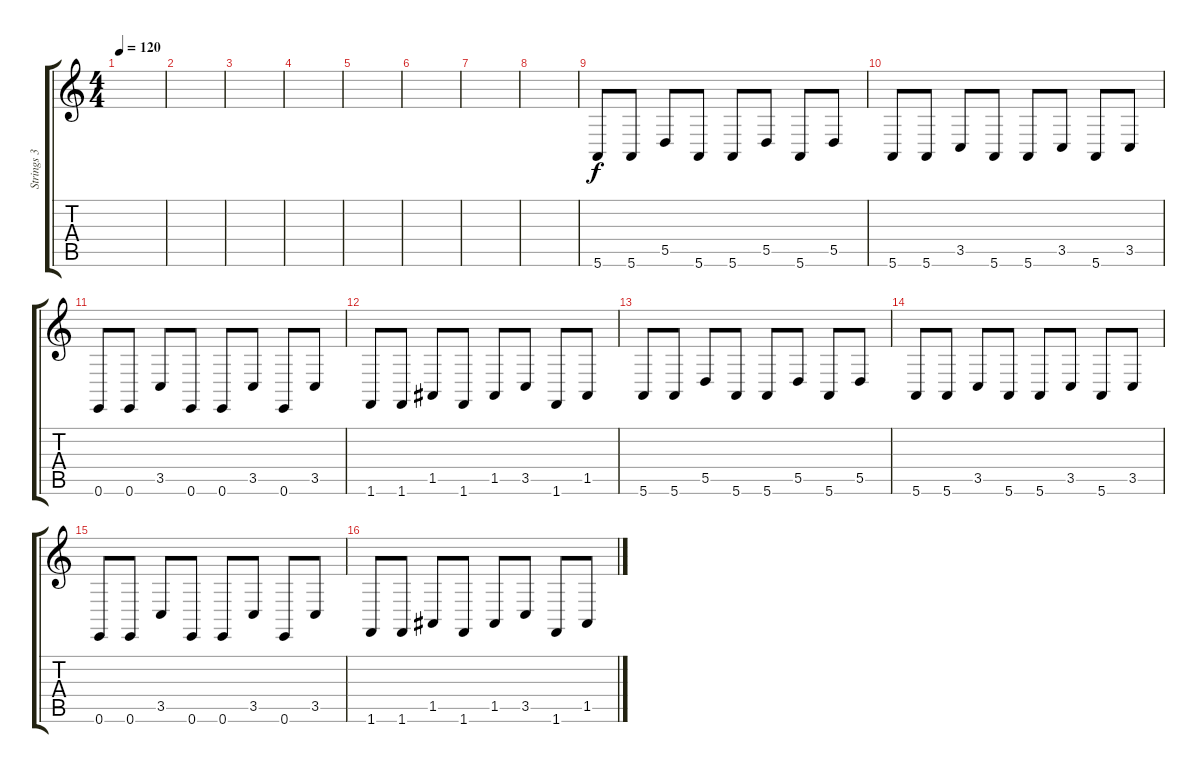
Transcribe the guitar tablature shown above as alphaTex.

\track ("Strings 3" "Strings 3") {instrument stringensemble1}
\staff {score tabs}
\tuning (E4 B3 G3 D3 A2 E2) {hide}
\ts (4 4)
\tempo 120
\clef g2
\ks c
|
|
|
|
|
|
|
|
5.6.8 5.6.8 5.5.8 5.6.8 5.6.8 5.5.8 5.6.8 5.5.8 |
5.6.8 5.6.8 3.5.8 5.6.8 5.6.8 3.5.8 5.6.8 3.5.8 |
0.6.8 0.6.8 3.5.8 0.6.8 0.6.8 3.5.8 0.6.8 3.5.8 |
1.6.8 1.6.8 1.5.8 1.6.8 1.5.8 3.5.8 1.6.8 1.5.8 |
5.6.8 5.6.8 5.5.8 5.6.8 5.6.8 5.5.8 5.6.8 5.5.8 |
5.6.8 5.6.8 3.5.8 5.6.8 5.6.8 3.5.8 5.6.8 3.5.8 |
0.6.8 0.6.8 3.5.8 0.6.8 0.6.8 3.5.8 0.6.8 3.5.8 |
1.6.8 1.6.8 1.5.8 1.6.8 1.5.8 3.5.8 1.6.8 1.5.8
